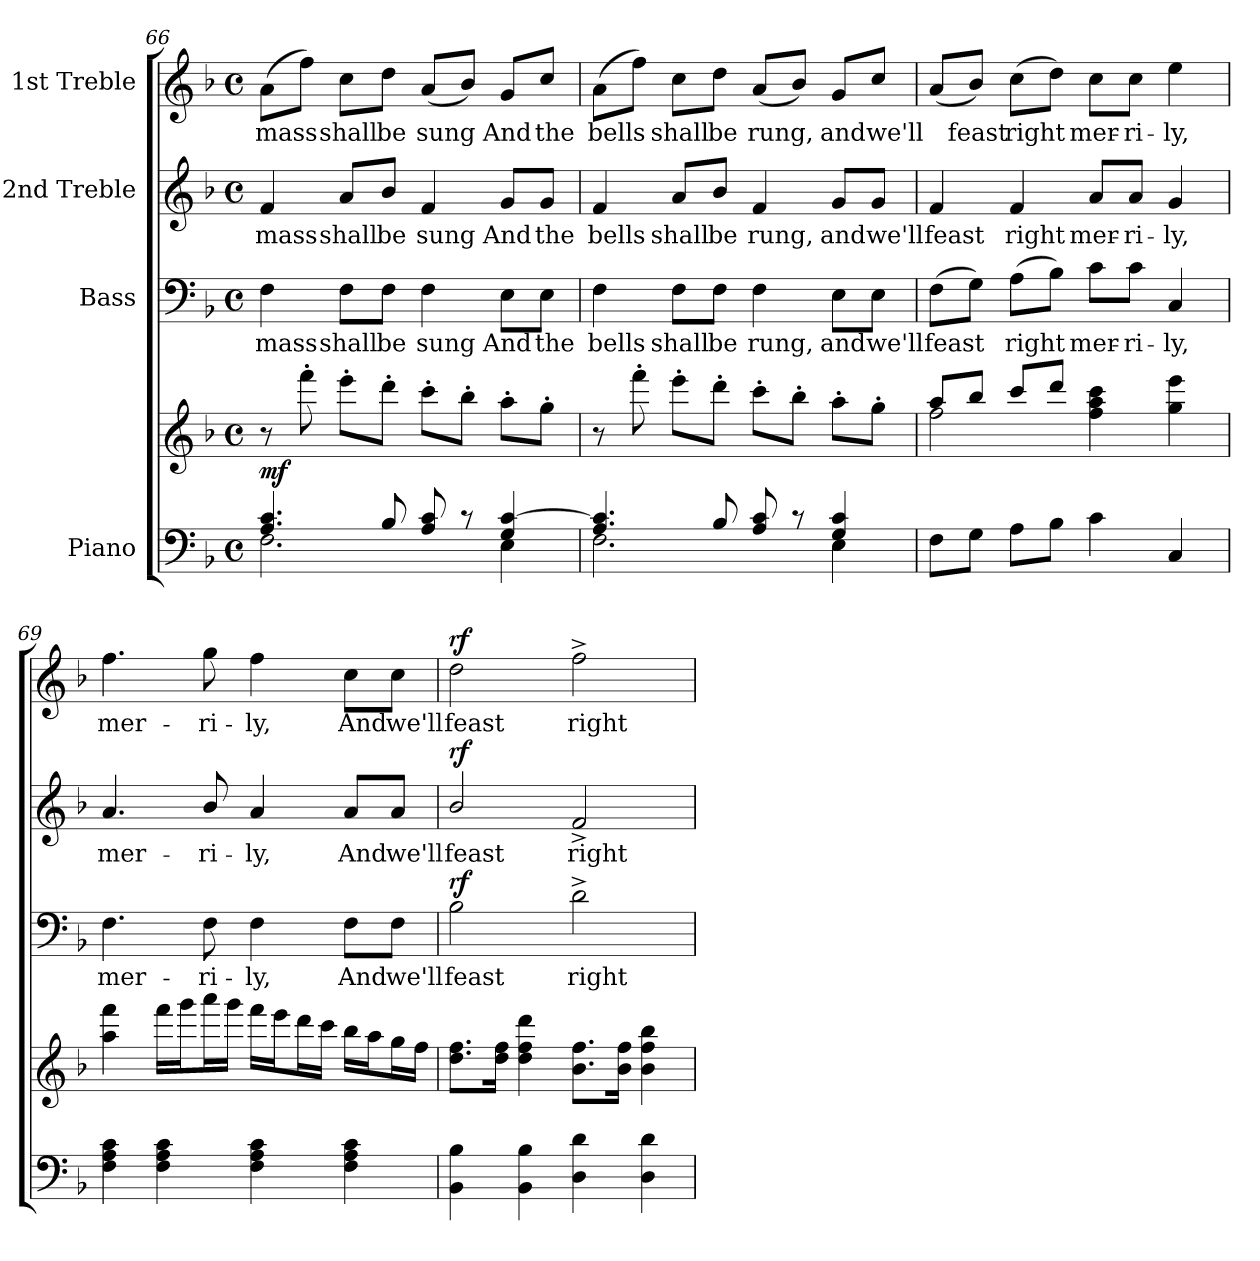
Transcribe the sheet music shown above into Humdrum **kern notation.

**kern	**kern	**dynam	**kern	**text	**dynam	**kern	**text	**dynam	**kern	**text	**dynam
*part4	*part4	*part4	*part3	*part3	*part3	*part2	*part2	*part2	*part1	*part1	*part1
*staff5	*staff4	*staff4/5	*staff3	*staff3	*staff3	*staff2	*staff2	*staff2	*staff1	*staff1	*staff1
*I"Piano	*	*	*I"Bass	*	*	*I"2nd Treble	*	*	*I"1st Treble	*	*
!!LO:LB:g=z
*clefF4	*clefG2	*	*clefF4	*	*	*clefG2	*	*	*clefG2	*	*
*k[b-]	*k[b-]	*	*k[b-]	*	*	*k[b-]	*	*	*k[b-]	*	*
*F:	*F:	*	*F:	*	*	*F:	*	*	*F:	*	*
*M4/4	*M4/4	*	*M4/4	*	*	*M4/4	*	*	*M4/4	*	*
*met(c)	*met(c)	*	*met(c)	*	*	*met(c)	*	*	*met(c)	*	*
=66	=66	=66	=66	=66	=66	=66	=66	=66	=66	=66	=66
*^	*	*	*	*	*	*	*	*	*	*	*
!	!	!	!	!	!LO:LY:b:color=#000000	!	!	!	!	!	!	!
!	!	!	!	!	!	!	!	!LO:LY:b:color=#000000	!	!	!	!
!	!	!	!	!	!	!	!	!	!	!	!LO:LY:b:color=#000000	!
4.Ai/ 4.ci	2.Fi\	8r	mf	4Fi\	mass	.	4fi/	mass	.	(8ai\L	mass	.
.	.	8fff'i\	.	.	.	.	.	.	.	8ffi\J)	.	.
!	!	!	!	!	!LO:LY:b:color=#000000	!	!	!	!	!	!	!
!	!	!	!	!	!	!	!	!LO:LY:b:color=#000000	!	!	!	!
!	!	!	!	!	!	!	!	!	!	!	!LO:LY:b:color=#000000	!
.	.	8eee'i\L	.	8Fi\L	shall	.	8ai/L	shall	.	8cci\L	shall	.
!	!	!	!	!	!LO:LY:b:color=#000000	!	!	!	!	!	!	!
!	!	!	!	!	!	!	!	!LO:LY:b:color=#000000	!	!	!	!
!	!	!	!	!	!	!	!	!	!	!	!LO:LY:b:color=#000000	!
8B-i/	.	8ddd'i\J	.	8Fi\J	be	.	8b-i/J	be	.	8ddi\J	be	.
!	!	!	!	!	!LO:LY:b:color=#000000	!	!	!	!	!	!	!
!	!	!	!	!	!	!	!	!LO:LY:b:color=#000000	!	!	!	!
!	!	!	!	!	!	!	!	!	!	!	!LO:LY:b:color=#000000	!
8Ai/ 8ci	.	8ccc'i\L	.	4Fi\	sung	.	4fi/	sung	.	(8ai/L	sung	.
8r	.	8bb-'i\J	.	.	.	.	.	.	.	8b-i/J)	.	.
!	!	!	!	!	!LO:LY:b:color=#000000	!	!	!	!	!	!	!
!	!	!	!	!	!	!	!	!LO:LY:b:color=#000000	!	!	!	!
!	!	!	!	!	!	!	!	!	!	!	!LO:LY:b:color=#000000	!
4Gi/ [4ci	4Ei\	8aa'i\L	.	8Ei\L	And	.	8gi/L	And	.	8gi/L	And	.
!	!	!	!	!	!LO:LY:b:color=#000000	!	!	!	!	!	!	!
!	!	!	!	!	!	!	!	!LO:LY:b:color=#000000	!	!	!	!
!	!	!	!	!	!	!	!	!	!	!	!LO:LY:b:color=#000000	!
.	.	8gg'i\J	.	8Ei\J	the	.	8gi/J	the	.	8cci/J	the	.
=67	=67	=67	=67	=67	=67	=67	=67	=67	=67	=67	=67	=67
!	!	!	!	!	!LO:LY:b:color=#000000	!	!	!	!	!	!	!
!	!	!	!	!	!	!	!	!LO:LY:b:color=#000000	!	!	!	!
!	!	!	!	!	!	!	!	!	!	!	!LO:LY:b:color=#000000	!
4.Ai/ 4.ci]	2.Fi\	8r	.	4Fi\	bells	.	4fi/	bells	.	(8ai\L	bells	.
.	.	8fff'i\	.	.	.	.	.	.	.	8ffi\J)	.	.
!	!	!	!	!	!LO:LY:b:color=#000000	!	!	!	!	!	!	!
!	!	!	!	!	!	!	!	!LO:LY:b:color=#000000	!	!	!	!
!	!	!	!	!	!	!	!	!	!	!	!LO:LY:b:color=#000000	!
.	.	8eee'i\L	.	8Fi\L	shall	.	8ai/L	shall	.	8cci\L	shall	.
!	!	!	!	!	!LO:LY:b:color=#000000	!	!	!	!	!	!	!
!	!	!	!	!	!	!	!	!LO:LY:b:color=#000000	!	!	!	!
!	!	!	!	!	!	!	!	!	!	!	!LO:LY:b:color=#000000	!
8B-i/	.	8ddd'i\J	.	8Fi\J	be	.	8b-i/J	be	.	8ddi\J	be	.
!	!	!	!	!	!LO:LY:b:color=#000000	!	!	!	!	!	!	!
!	!	!	!	!	!	!	!	!LO:LY:b:color=#000000	!	!	!	!
!	!	!	!	!	!	!	!	!	!	!	!LO:LY:b:color=#000000	!
8Ai/ 8ci	.	8ccc'i\L	.	4Fi\	rung,	.	4fi/	rung,	.	(8ai/L	rung,	.
8r	.	8bb-'i\J	.	.	.	.	.	.	.	8b-i/J)	.	.
!	!	!	!	!	!LO:LY:b:color=#000000	!	!	!	!	!	!	!
!	!	!	!	!	!	!	!	!LO:LY:b:color=#000000	!	!	!	!
!	!	!	!	!	!	!	!	!	!	!	!LO:LY:b:color=#000000	!
4Gi/ 4ci	4Ei\	8aa'i\L	.	8Ei\L	and	.	8gi/L	and	.	8gi/L	and	.
!	!	!	!	!	!LO:LY:b:color=#000000	!	!	!	!	!	!	!
!	!	!	!	!	!	!	!	!LO:LY:b:color=#000000	!	!	!	!
!	!	!	!	!	!	!	!	!	!	!	!LO:LY:b:color=#000000	!
.	.	8gg'i\J	.	8Ei\J	we'll	.	8gi/J	we'll	.	8cci/J	we'll	.
*v	*v	*	*	*	*	*	*	*	*	*	*	*
=68	=68	=68	=68	=68	=68	=68	=68	=68	=68	=68	=68
*	*^	*	*	*	*	*	*	*	*	*	*
!	!	!	!	!	!LO:LY:b:color=#000000	!	!	!	!	!	!	!
!	!	!	!	!	!	!	!	!LO:LY:b:color=#000000	!	!	!	!
8Fi\L	8aai/L	2ffi\	.	(8Fi\L	feast	.	4fi/	feast	.	(8ai/L	.	.
!	!	!	!	!	!	!	!	!	!	!	!LO:LY:b:color=#000000	!
8Gi\J	8bb-i/J	.	.	8Gi\J)	.	.	.	.	.	8b-i/J)	feast	.
!	!	!	!	!	!LO:LY:b:color=#000000	!	!	!	!	!	!	!
!	!	!	!	!	!	!	!	!LO:LY:b:color=#000000	!	!	!	!
!	!	!	!	!	!	!	!	!	!	!	!LO:LY:b:color=#000000	!
8Ai\L	8ccci/L	.	.	(8Ai\L	right	.	4fi/	right	.	(8cci\L	right	.
8B-i\J	8dddi/J	.	.	8B-i\J)	.	.	.	.	.	8ddi\J)	.	.
!	!	!	!	!	!LO:LY:b:color=#000000	!	!	!	!	!	!	!
!	!	!	!	!	!	!	!	!LO:LY:b:color=#000000	!	!	!	!
!	!	!	!	!	!	!	!	!	!	!	!LO:LY:b:color=#000000	!
4ci\	4ffi\ 4aai 4ccci	2ryy	.	8ci\L	mer-	.	8ai/L	mer-	.	8cci\L	mer-	.
!	!	!	!	!	!LO:LY:b:color=#000000	!	!	!	!	!	!	!
!	!	!	!	!	!	!	!	!LO:LY:b:color=#000000	!	!	!	!
!	!	!	!	!	!	!	!	!	!	!	!LO:LY:b:color=#000000	!
.	.	.	.	8ci\J	-ri-	.	8ai/J	-ri-	.	8cci\J	-ri-	.
!	!	!	!	!	!LO:LY:b:color=#000000	!	!	!	!	!	!	!
!	!	!	!	!	!	!	!	!LO:LY:b:color=#000000	!	!	!	!
!	!	!	!	!	!	!	!	!	!	!	!LO:LY:b:color=#000000	!
4Ci/	4ggi\ 4eeei	.	.	4Ci/	-ly,	.	4gi/	-ly,	.	4eei\	-ly,	.
*	*v	*v	*	*	*	*	*	*	*	*	*	*
=69	=69	=69	=69	=69	=69	=69	=69	=69	=69	=69	=69
!	!	!	!	!LO:LY:b:color=#000000	!	!	!	!	!	!	!
!	!	!	!	!	!	!	!LO:LY:b:color=#000000	!	!	!	!
!	!	!	!	!	!	!	!	!	!	!LO:LY:b:color=#000000	!
4Fi\ 4Ai 4ci	4aai\ 4fffi	.	4.Fi\	mer-	.	4.ai/	mer-	.	4.ffi\	mer-	.
4Fi\ 4Ai 4ci	16fffi\LL	.	.	.	.	.	.	.	.	.	.
.	16gggi\J	.	.	.	.	.	.	.	.	.	.
!	!	!	!	!LO:LY:b:color=#000000	!	!	!	!	!	!	!
!	!	!	!	!	!	!	!LO:LY:b:color=#000000	!	!	!	!
!	!	!	!	!	!	!	!	!	!	!LO:LY:b:color=#000000	!
.	16aaai\L	.	8Fi\	-ri-	.	8b-i/	-ri-	.	8ggi\	-ri-	.
.	16gggi\JJ	.	.	.	.	.	.	.	.	.	.
!	!	!	!	!LO:LY:b:color=#000000	!	!	!	!	!	!	!
!	!	!	!	!	!	!	!LO:LY:b:color=#000000	!	!	!	!
!	!	!	!	!	!	!	!	!	!	!LO:LY:b:color=#000000	!
4Fi\ 4Ai 4ci	16fffi\LL	.	4Fi\	-ly,	.	4ai/	-ly,	.	4ffi\	-ly,	.
.	16eeei\J	.	.	.	.	.	.	.	.	.	.
.	16dddi\L	.	.	.	.	.	.	.	.	.	.
.	16ccci\JJ	.	.	.	.	.	.	.	.	.	.
!	!	!	!	!LO:LY:b:color=#000000	!	!	!	!	!	!	!
!	!	!	!	!	!	!	!LO:LY:b:color=#000000	!	!	!	!
!	!	!	!	!	!	!	!	!	!	!LO:LY:b:color=#000000	!
4Fi\ 4Ai 4ci	16bb-i\LL	.	8Fi\L	And	.	8ai/L	And	.	8cci\L	And	.
.	16aai\J	.	.	.	.	.	.	.	.	.	.
!	!	!	!	!LO:LY:b:color=#000000	!	!	!	!	!	!	!
!	!	!	!	!	!	!	!LO:LY:b:color=#000000	!	!	!	!
!	!	!	!	!	!	!	!	!	!	!LO:LY:b:color=#000000	!
.	16ggi\L	.	8Fi\J	we'll	.	8ai/J	we'll	.	8cci\J	we'll	.
.	16ffi\JJ	.	.	.	.	.	.	.	.	.	.
!!LO:LB:g=z
=70	=70	=70	=70	=70	=70	=70	=70	=70	=70	=70	=70
!	!	!	!	!LO:LY:b:color=#000000	!	!	!	!	!	!	!
!	!	!	!	!	!	!	!LO:LY:b:color=#000000	!	!	!	!
!	!	!	!	!	!	!	!	!	!	!LO:LY:b:color=#000000	!
4BB-i\ 4B-i	8.ddi\ 8.ffi\L	.	2B-i\	feast	rf	2b-i/	feast	rf	2ddi\	feast	rf
.	16ddi\ 16ffi\Jk	.	.	.	.	.	.	.	.	.	.
4BB-i\ 4B-i	4ddi\ 4ffi 4dddi	.	.	.	.	.	.	.	.	.	.
!	!	!	!	!LO:LY:b:color=#000000	!	!	!	!	!	!	!
!	!	!	!	!	!	!	!LO:LY:b:color=#000000	!	!	!	!
!	!	!	!	!	!	!	!	!	!	!LO:LY:b:color=#000000	!
4Di\ 4di	8.b-i\ 8.ffi\L	.	2d^i\	right	.	2f^i/	right	.	2ff^i\	right	.
.	16b-i\ 16ffi\Jk	.	.	.	.	.	.	.	.	.	.
4Di\ 4di	4b-i\ 4ffi 4bb-i	.	.	.	.	.	.	.	.	.	.
=	=	=	=	=	=	=	=	=	=	=	=
*-	*-	*-	*-	*-	*-	*-	*-	*-	*-	*-	*-
